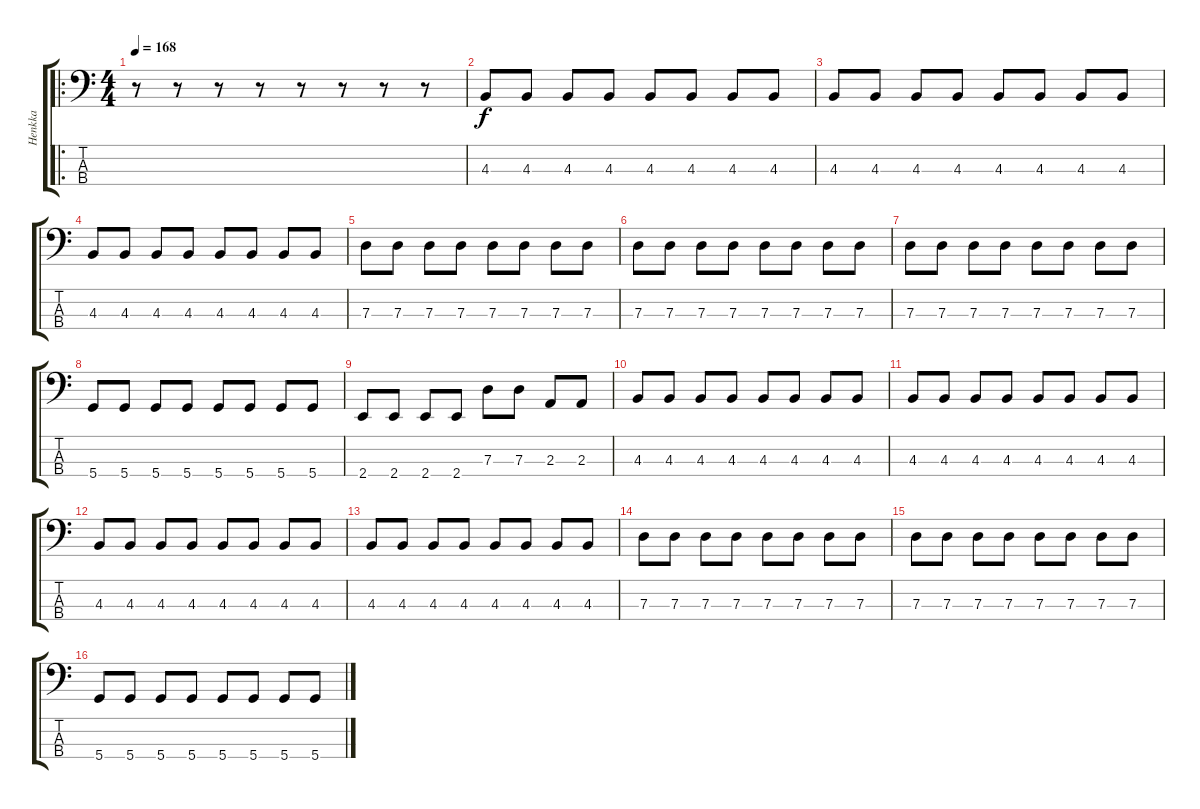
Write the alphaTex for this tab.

\track ("Henkka" "Henkka") {instrument electricbassfinger}
\staff {score tabs}
\tuning (F2 C2 G1 D1) {hide}
\ro
\ts (4 4)
\tempo 168
\clef f4
\ks c
r.8{dy f} r.8 r.8 r.8 r.8 r.8 r.8 r.8 |
4.3.8 4.3.8 4.3.8 4.3.8 4.3.8 4.3.8 4.3.8 4.3.8 |
4.3.8 4.3.8 4.3.8 4.3.8 4.3.8 4.3.8 4.3.8 4.3.8 |
4.3.8 4.3.8 4.3.8 4.3.8 4.3.8 4.3.8 4.3.8 4.3.8 |
7.3.8 7.3.8 7.3.8 7.3.8 7.3.8 7.3.8 7.3.8 7.3.8 |
7.3.8 7.3.8 7.3.8 7.3.8 7.3.8 7.3.8 7.3.8 7.3.8 |
7.3.8 7.3.8 7.3.8 7.3.8 7.3.8 7.3.8 7.3.8 7.3.8 |
5.4.8 5.4.8 5.4.8 5.4.8 5.4.8 5.4.8 5.4.8 5.4.8 |
2.4.8 2.4.8 2.4.8 2.4.8 7.3.8 7.3.8 2.3.8 2.3.8 |
4.3.8 4.3.8 4.3.8 4.3.8 4.3.8 4.3.8 4.3.8 4.3.8 |
4.3.8 4.3.8 4.3.8 4.3.8 4.3.8 4.3.8 4.3.8 4.3.8 |
4.3.8 4.3.8 4.3.8 4.3.8 4.3.8 4.3.8 4.3.8 4.3.8 |
4.3.8 4.3.8 4.3.8 4.3.8 4.3.8 4.3.8 4.3.8 4.3.8 |
7.3.8 7.3.8 7.3.8 7.3.8 7.3.8 7.3.8 7.3.8 7.3.8 |
7.3.8 7.3.8 7.3.8 7.3.8 7.3.8 7.3.8 7.3.8 7.3.8 |
5.4.8 5.4.8 5.4.8 5.4.8 5.4.8 5.4.8 5.4.8 5.4.8
